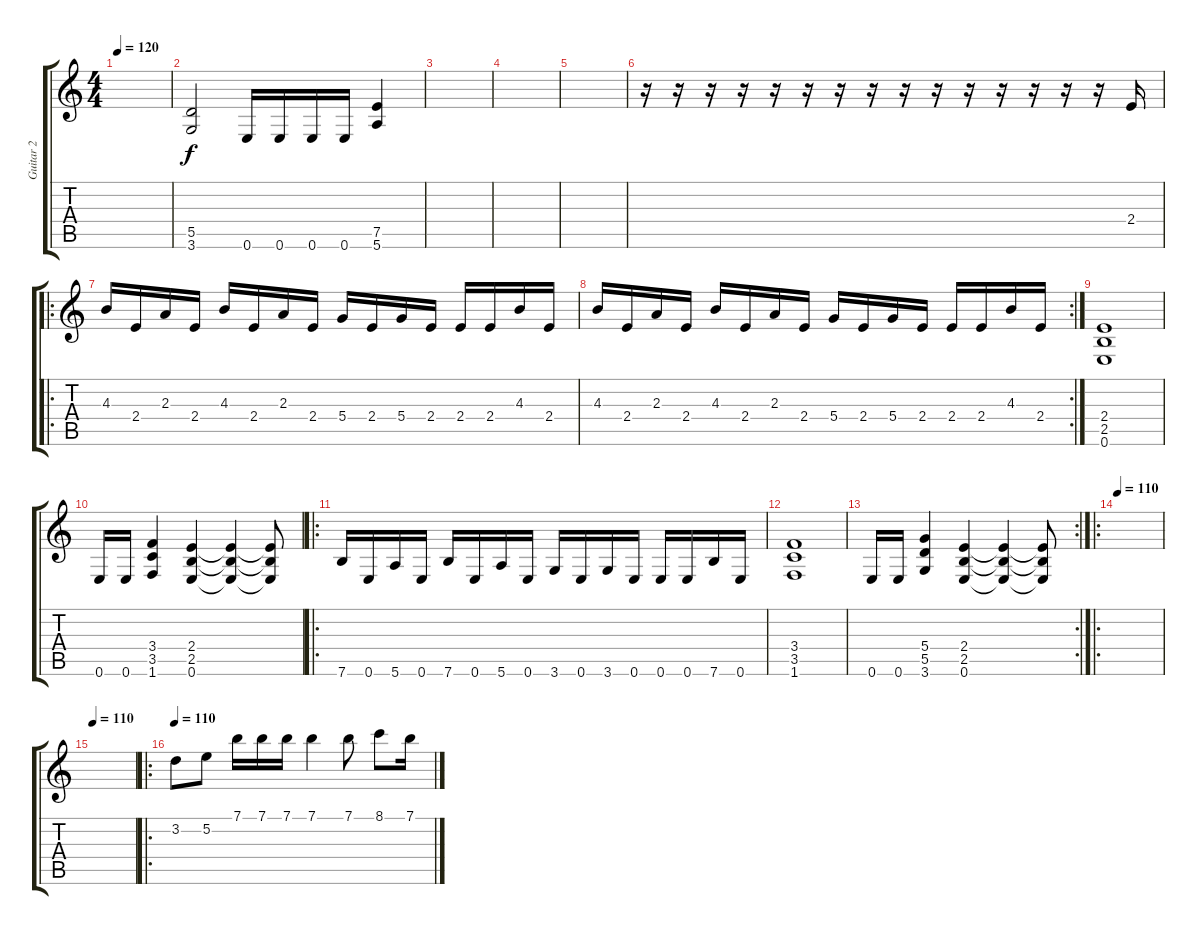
\track ("Guitar 2" "Guitar 2") {instrument distortionguitar}
\staff {score tabs}
\tuning (E4 B3 G3 D3 A2 E2) {hide}
\ts (4 4)
\tempo 120
\clef g2
\ks c
|
(5.5 3.6).2 0.6.16 0.6.16 0.6.16 0.6.16 (7.5 5.6).4 |
|
|
|
r.16 r.16 r.16 r.16 r.16 r.16 r.16 r.16 r.16 r.16 r.16 r.16 r.16 r.16 r.16 2.4.16 |
\ro
4.3.16 2.4.16 2.3.16 2.4.16 4.3.16 2.4.16 2.3.16 2.4.16 5.4.16 2.4.16 5.4.16 2.4.16 2.4.16 2.4.16 4.3.16 2.4.16 |
\rc 2
4.3.16 2.4.16 2.3.16 2.4.16 4.3.16 2.4.16 2.3.16 2.4.16 5.4.16 2.4.16 5.4.16 2.4.16 2.4.16 2.4.16 4.3.16 2.4.16 |
(2.4 2.5 0.6).1 |
0.6.16 0.6.16 (3.4 3.5 1.6).4 (2.4 2.5 0.6).4 (2.4{t} 2.5{t} 0.6{t}).4 (2.4{t} 2.5{t} 0.6{t}).8 |
\ro
7.6.16 0.6.16 5.6.16 0.6.16 7.6.16 0.6.16 5.6.16 0.6.16 3.6.16 0.6.16 3.6.16 0.6.16 0.6.16 0.6.16 7.6.16 0.6.16 |
(3.4 3.5 1.6).1 |
\rc 2
0.6.16 0.6.16 (5.4 5.5 3.6).4 (2.4 2.5 0.6).4 (2.4{t} 2.5{t} 0.6{t}).4 (2.4{t} 2.5{t} 0.6{t}).8 |
\ro
\tempo 110
|
\tempo 110
|
\ro
\tempo 110
3.2.8{instrument acousticguitarnylon} 5.2.8 7.1.16 7.1.16 7.1.16 7.1.4 7.1.8 8.1.8 7.1.16
